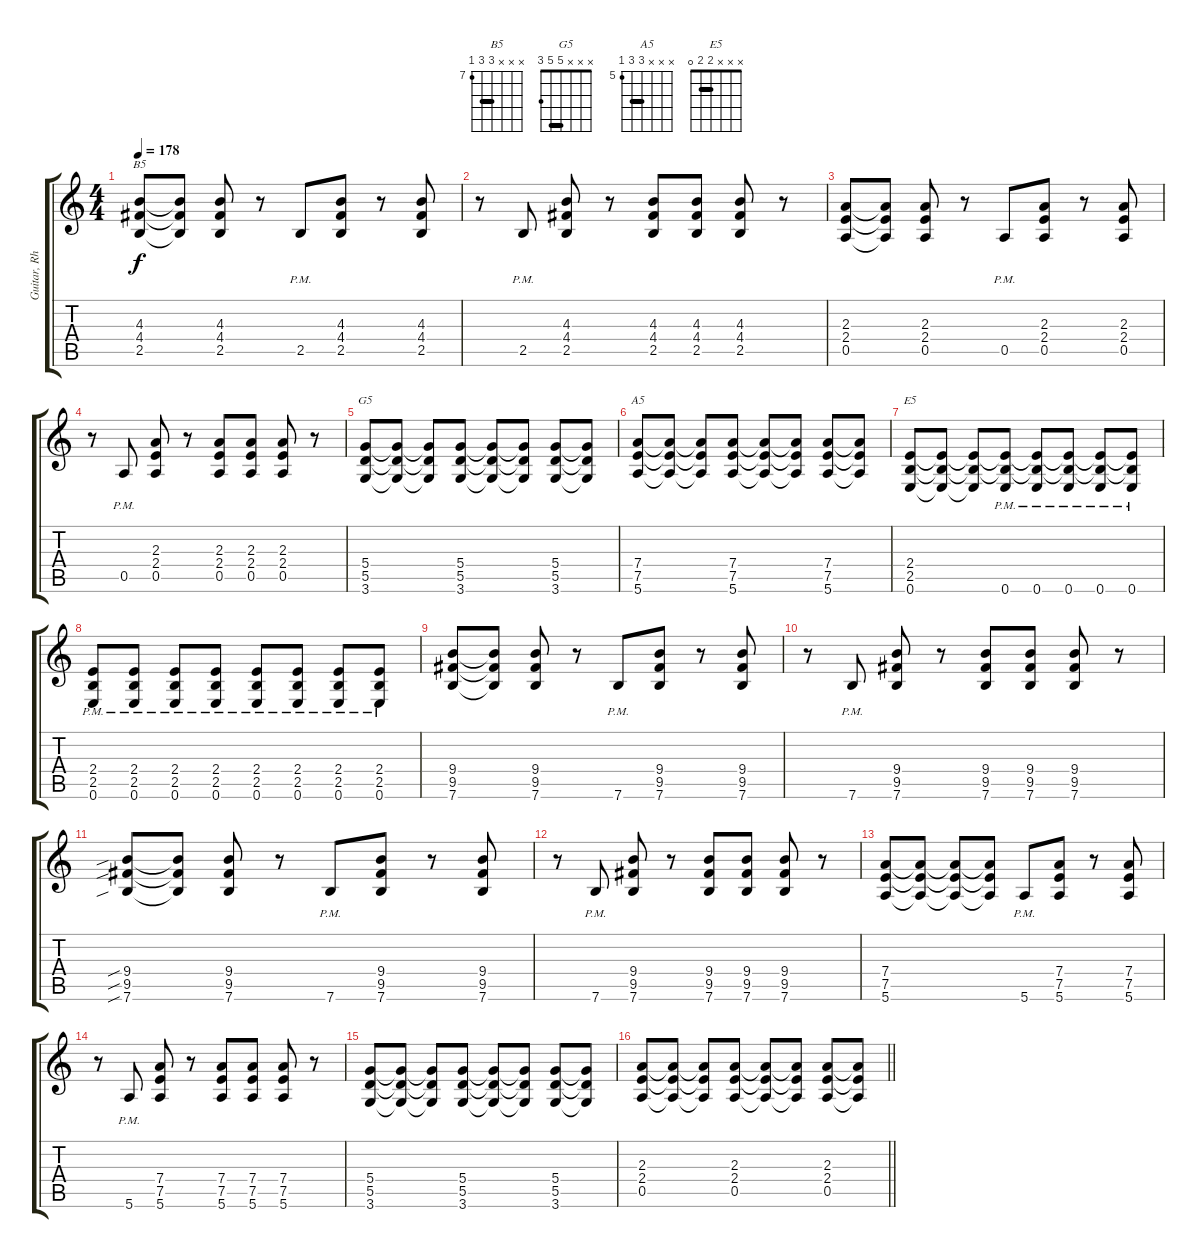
\track ("Guitar, Rhythm" "Guitar, Rh") {instrument distortionguitar}
\staff {score tabs}
\tuning (E4 B3 G3 D3 A2 E2) {hide}
\chord ("B5" x x x 9 9 7) {firstfret 7 barre 9}
\chord ("G5" x x x 5 5 3) {barre 5}
\chord ("A5" x x x 7 7 5) {firstfret 5 barre 7}
\chord ("E5" x x x 2 2 0) {barre 2}
\ts (4 4)
\tempo 178
\clef g2
\ks c
(4.3 4.4 2.5).8{ch "B5" dy f} (4.3{t} 4.4{t} 2.5{t}).8 (4.3 4.4 2.5).8 r.8 2.5{pm}.8 (4.3 4.4 2.5).8 r.8 (4.3 4.4 2.5).8 |
r.8 2.5{pm}.8 (4.3 4.4 2.5).8 r.8 (4.3 4.4 2.5).8 (4.3 4.4 2.5).8 (4.3 4.4 2.5).8 r.8 |
(2.3 2.4 0.5).8 (2.3{t} 2.4{t} 0.5{t}).8 (2.3 2.4 0.5).8 r.8 0.5{pm}.8 (2.3 2.4 0.5).8 r.8 (2.3 2.4 0.5).8 |
r.8 0.5{pm}.8 (2.3 2.4 0.5).8 r.8 (2.3 2.4 0.5).8 (2.3 2.4 0.5).8 (2.3 2.4 0.5).8 r.8 |
(5.4 5.5 3.6).8{ch "G5"} (5.4{t} 5.5{t} 3.6{t}).8 (5.4{t} 5.5{t} 3.6{t}).8 (5.4 5.5 3.6).8 (5.4{t} 5.5{t} 3.6{t}).8 (5.4{t} 5.5{t} 3.6{t}).8 (5.4 5.5 3.6).8 (5.4{t} 5.5{t} 3.6{t}).8 |
(7.4 7.5 5.6).8{ch "A5"} (7.4{t} 7.5{t} 5.6{t}).8 (7.4{t} 7.5{t} 5.6{t}).8 (7.4 7.5 5.6).8 (7.4{t} 7.5{t} 5.6{t}).8 (7.4{t} 7.5{t} 5.6{t}).8 (7.4 7.5 5.6).8 (7.4{t} 7.5{t} 5.6{t}).8 |
(2.4 2.5 0.6).8{ch "E5"} (2.4{t} 2.5{t} 0.6{t}).8 (2.4{t} 2.5{t} 0.6{t}).8 (2.4{t} 2.5{t} 0.6{pm}).8 (2.4{t} 2.5{t} 0.6{pm}).8 (2.4{t} 2.5{t} 0.6{pm}).8 (2.4{t} 2.5{t} 0.6{pm}).8 (2.4{t} 2.5{t} 0.6{pm}).8 |
(2.4{pm} 2.5{pm} 0.6{pm}).8 (2.4{pm} 2.5{pm} 0.6{pm}).8 (2.4{pm} 2.5{pm} 0.6{pm}).8 (2.4{pm} 2.5{pm} 0.6{pm}).8 (2.4{pm} 2.5{pm} 0.6{pm}).8 (2.4{pm} 2.5{pm} 0.6{pm}).8 (2.4{pm} 2.5{pm} 0.6{pm}).8 (2.4{pm} 2.5{pm} 0.6{pm}).8 |
(9.4 9.5 7.6).8 (9.4{t} 9.5{t} 7.6{t}).8 (9.4 9.5 7.6).8 r.8 7.6{pm}.8 (9.4 9.5 7.6).8 r.8 (9.4 9.5 7.6).8 |
r.8 7.6{pm}.8 (9.4 9.5 7.6).8 r.8 (9.4 9.5 7.6).8 (9.4 9.5 7.6).8 (9.4 9.5 7.6).8 r.8 |
(9.4{sib} 9.5{sib} 7.6{sib}).8 (9.4{t} 9.5{t} 7.6{t}).8 (9.4 9.5 7.6).8 r.8 7.6{pm}.8 (9.4 9.5 7.6).8 r.8 (9.4 9.5 7.6).8 |
r.8 7.6{pm}.8 (9.4 9.5 7.6).8 r.8 (9.4 9.5 7.6).8 (9.4 9.5 7.6).8 (9.4 9.5 7.6).8 r.8 |
(7.4 7.5 5.6).8 (7.4{t} 7.5{t} 5.6{t}).8 (7.4{t} 7.5{t} 5.6{t}).8 (7.4{t} 7.5{t} 5.6{t}).8 5.6{pm}.8 (7.4 7.5 5.6).8 r.8 (7.4 7.5 5.6).8 |
r.8 5.6{pm}.8 (7.4 7.5 5.6).8 r.8 (7.4 7.5 5.6).8 (7.4 7.5 5.6).8 (7.4 7.5 5.6).8 r.8 |
(5.4 5.5 3.6).8 (5.4{t} 5.5{t} 3.6{t}).8 (5.4{t} 5.5{t} 3.6{t}).8 (5.4 5.5 3.6).8 (5.4{t} 5.5{t} 3.6{t}).8 (5.4{t} 5.5{t} 3.6{t}).8 (5.4 5.5 3.6).8 (5.4{t} 5.5{t} 3.6{t}).8 |
\barLineRight lightlight
(2.3 2.4 0.5).8 (2.3{t} 2.4{t} 0.5{t}).8 (2.3{t} 2.4{t} 0.5{t}).8 (2.3 2.4 0.5).8 (2.3{t} 2.4{t} 0.5{t}).8 (2.3{t} 2.4{t} 0.5{t}).8 (2.3 2.4 0.5).8 (2.3{t} 2.4{t} 0.5{t}).8
